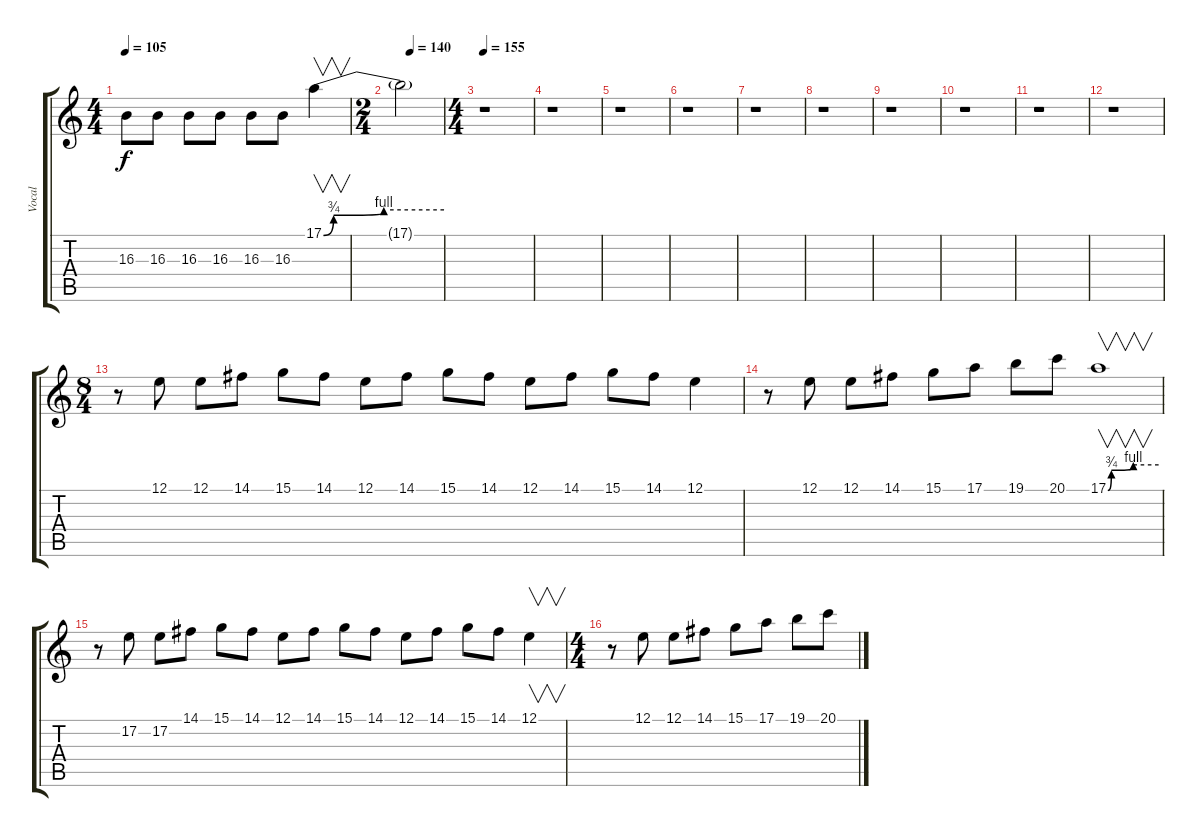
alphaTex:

\track ("Vocal" "Vocal") {instrument lead5charang}
\staff {score tabs}
\tuning (E4 B3 G3 D3 A2 E2) {hide}
\ts (4 4)
\tempo 105
\clef g2
\ks c
16.3.8{dy f} 16.3.8 16.3.8 16.3.8 16.3.8 16.3.8 17.1{be (custom 0 0 5 3 30 4 60 4)}.4{v} |
\ts (2 4)
\tempo (140 0.25)
17.1{t}.2 |
\ts (4 4)
\tempo 155
r.1 |
r.1 |
r.1 |
r.1 |
r.1 |
r.1 |
r.1 |
r.1 |
r.1 |
r.1 |
\ts (8 4)
r.8 12.1.8 12.1.8 14.1.8 15.1.8 14.1.8 12.1.8 14.1.8 15.1.8 14.1.8 12.1.8 14.1.8 15.1.8 14.1.8 12.1.4 |
r.8 12.1.8 12.1.8 14.1.8 15.1.8 17.1.8 19.1.8 20.1.8 17.1{be (custom 0 0 4 3 30 4 60 4)}.1{v} |
r.8 17.2.8 17.2.8 14.1.8 15.1.8 14.1.8 12.1.8 14.1.8 15.1.8 14.1.8 12.1.8 14.1.8 15.1.8 14.1.8 12.1.4{v} |
\ts (4 4)
r.8 12.1.8 12.1.8 14.1.8 15.1.8 17.1.8 19.1.8 20.1.8
